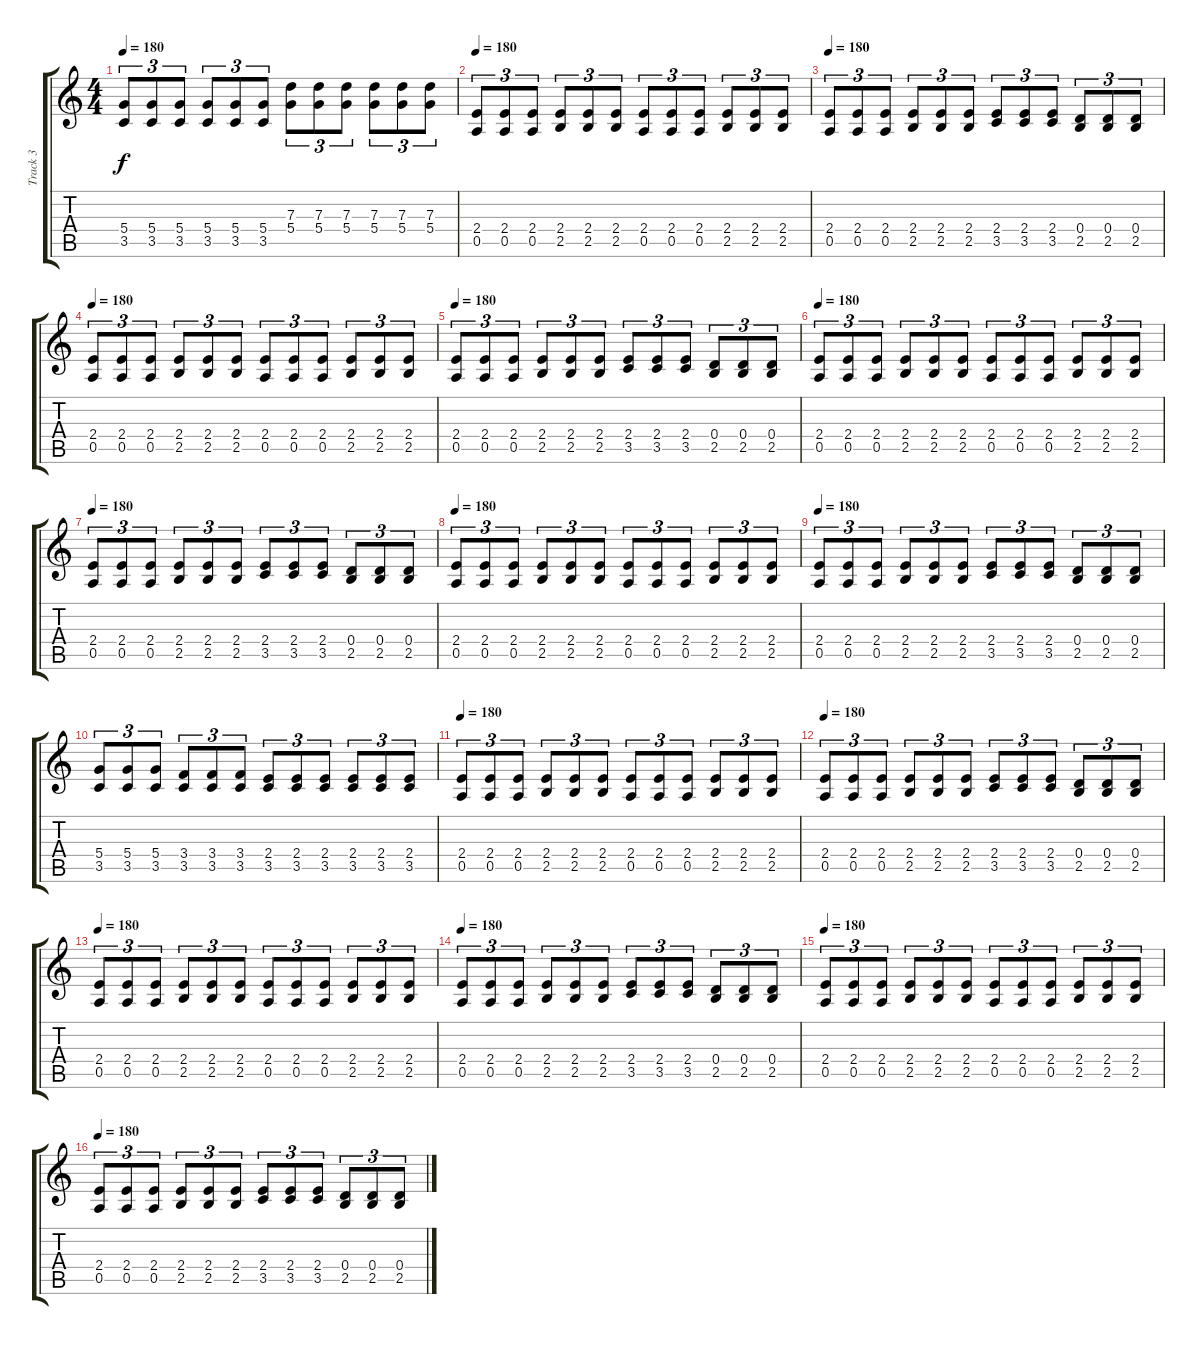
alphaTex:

\track ("Track 3" "Track 3") {instrument overdrivenguitar}
\staff {score tabs}
\tuning (E4 B3 G3 D3 A2 E2) {hide}
\ts (4 4)
\tempo 180
\clef g2
\ks c
(5.4 3.5).8{tu (3 2) dy f} (5.4 3.5).8{tu (3 2)} (5.4 3.5).8{tu (3 2)} (5.4 3.5).8{tu (3 2)} (5.4 3.5).8{tu (3 2)} (5.4 3.5).8{tu (3 2)} (7.3 5.4).8{tu (3 2)} (7.3 5.4).8{tu (3 2)} (7.3 5.4).8{tu (3 2)} (7.3 5.4).8{tu (3 2)} (7.3 5.4).8{tu (3 2)} (7.3 5.4).8{tu (3 2)} |
\tempo 180
(2.4 0.5).8{tu (3 2)} (2.4 0.5).8{tu (3 2)} (2.4 0.5).8{tu (3 2)} (2.4 2.5).8{tu (3 2)} (2.4 2.5).8{tu (3 2)} (2.4 2.5).8{tu (3 2)} (2.4 0.5).8{tu (3 2)} (2.4 0.5).8{tu (3 2)} (2.4 0.5).8{tu (3 2)} (2.4 2.5).8{tu (3 2)} (2.4 2.5).8{tu (3 2)} (2.4 2.5).8{tu (3 2)} |
\tempo 180
(2.4 0.5).8{tu (3 2)} (2.4 0.5).8{tu (3 2)} (2.4 0.5).8{tu (3 2)} (2.4 2.5).8{tu (3 2)} (2.4 2.5).8{tu (3 2)} (2.4 2.5).8{tu (3 2)} (2.4 3.5).8{tu (3 2)} (2.4 3.5).8{tu (3 2)} (2.4 3.5).8{tu (3 2)} (0.4 2.5).8{tu (3 2)} (0.4 2.5).8{tu (3 2)} (0.4 2.5).8{tu (3 2)} |
\tempo 180
(2.4 0.5).8{tu (3 2)} (2.4 0.5).8{tu (3 2)} (2.4 0.5).8{tu (3 2)} (2.4 2.5).8{tu (3 2)} (2.4 2.5).8{tu (3 2)} (2.4 2.5).8{tu (3 2)} (2.4 0.5).8{tu (3 2)} (2.4 0.5).8{tu (3 2)} (2.4 0.5).8{tu (3 2)} (2.4 2.5).8{tu (3 2)} (2.4 2.5).8{tu (3 2)} (2.4 2.5).8{tu (3 2)} |
\tempo 180
(2.4 0.5).8{tu (3 2)} (2.4 0.5).8{tu (3 2)} (2.4 0.5).8{tu (3 2)} (2.4 2.5).8{tu (3 2)} (2.4 2.5).8{tu (3 2)} (2.4 2.5).8{tu (3 2)} (2.4 3.5).8{tu (3 2)} (2.4 3.5).8{tu (3 2)} (2.4 3.5).8{tu (3 2)} (0.4 2.5).8{tu (3 2)} (0.4 2.5).8{tu (3 2)} (0.4 2.5).8{tu (3 2)} |
\tempo 180
(2.4 0.5).8{tu (3 2)} (2.4 0.5).8{tu (3 2)} (2.4 0.5).8{tu (3 2)} (2.4 2.5).8{tu (3 2)} (2.4 2.5).8{tu (3 2)} (2.4 2.5).8{tu (3 2)} (2.4 0.5).8{tu (3 2)} (2.4 0.5).8{tu (3 2)} (2.4 0.5).8{tu (3 2)} (2.4 2.5).8{tu (3 2)} (2.4 2.5).8{tu (3 2)} (2.4 2.5).8{tu (3 2)} |
\tempo 180
(2.4 0.5).8{tu (3 2)} (2.4 0.5).8{tu (3 2)} (2.4 0.5).8{tu (3 2)} (2.4 2.5).8{tu (3 2)} (2.4 2.5).8{tu (3 2)} (2.4 2.5).8{tu (3 2)} (2.4 3.5).8{tu (3 2)} (2.4 3.5).8{tu (3 2)} (2.4 3.5).8{tu (3 2)} (0.4 2.5).8{tu (3 2)} (0.4 2.5).8{tu (3 2)} (0.4 2.5).8{tu (3 2)} |
\tempo 180
(2.4 0.5).8{tu (3 2)} (2.4 0.5).8{tu (3 2)} (2.4 0.5).8{tu (3 2)} (2.4 2.5).8{tu (3 2)} (2.4 2.5).8{tu (3 2)} (2.4 2.5).8{tu (3 2)} (2.4 0.5).8{tu (3 2)} (2.4 0.5).8{tu (3 2)} (2.4 0.5).8{tu (3 2)} (2.4 2.5).8{tu (3 2)} (2.4 2.5).8{tu (3 2)} (2.4 2.5).8{tu (3 2)} |
\tempo 180
(2.4 0.5).8{tu (3 2)} (2.4 0.5).8{tu (3 2)} (2.4 0.5).8{tu (3 2)} (2.4 2.5).8{tu (3 2)} (2.4 2.5).8{tu (3 2)} (2.4 2.5).8{tu (3 2)} (2.4 3.5).8{tu (3 2)} (2.4 3.5).8{tu (3 2)} (2.4 3.5).8{tu (3 2)} (0.4 2.5).8{tu (3 2)} (0.4 2.5).8{tu (3 2)} (0.4 2.5).8{tu (3 2)} |
(5.4 3.5).8{tu (3 2)} (5.4 3.5).8{tu (3 2)} (5.4 3.5).8{tu (3 2)} (3.4 3.5).8{tu (3 2)} (3.4 3.5).8{tu (3 2)} (3.4 3.5).8{tu (3 2)} (2.4 3.5).8{tu (3 2)} (2.4 3.5).8{tu (3 2)} (2.4 3.5).8{tu (3 2)} (2.4 3.5).8{tu (3 2)} (2.4 3.5).8{tu (3 2)} (2.4 3.5).8{tu (3 2)} |
\tempo 180
(2.4 0.5).8{tu (3 2)} (2.4 0.5).8{tu (3 2)} (2.4 0.5).8{tu (3 2)} (2.4 2.5).8{tu (3 2)} (2.4 2.5).8{tu (3 2)} (2.4 2.5).8{tu (3 2)} (2.4 0.5).8{tu (3 2)} (2.4 0.5).8{tu (3 2)} (2.4 0.5).8{tu (3 2)} (2.4 2.5).8{tu (3 2)} (2.4 2.5).8{tu (3 2)} (2.4 2.5).8{tu (3 2)} |
\tempo 180
(2.4 0.5).8{tu (3 2)} (2.4 0.5).8{tu (3 2)} (2.4 0.5).8{tu (3 2)} (2.4 2.5).8{tu (3 2)} (2.4 2.5).8{tu (3 2)} (2.4 2.5).8{tu (3 2)} (2.4 3.5).8{tu (3 2)} (2.4 3.5).8{tu (3 2)} (2.4 3.5).8{tu (3 2)} (0.4 2.5).8{tu (3 2)} (0.4 2.5).8{tu (3 2)} (0.4 2.5).8{tu (3 2)} |
\tempo 180
(2.4 0.5).8{tu (3 2)} (2.4 0.5).8{tu (3 2)} (2.4 0.5).8{tu (3 2)} (2.4 2.5).8{tu (3 2)} (2.4 2.5).8{tu (3 2)} (2.4 2.5).8{tu (3 2)} (2.4 0.5).8{tu (3 2)} (2.4 0.5).8{tu (3 2)} (2.4 0.5).8{tu (3 2)} (2.4 2.5).8{tu (3 2)} (2.4 2.5).8{tu (3 2)} (2.4 2.5).8{tu (3 2)} |
\tempo 180
(2.4 0.5).8{tu (3 2)} (2.4 0.5).8{tu (3 2)} (2.4 0.5).8{tu (3 2)} (2.4 2.5).8{tu (3 2)} (2.4 2.5).8{tu (3 2)} (2.4 2.5).8{tu (3 2)} (2.4 3.5).8{tu (3 2)} (2.4 3.5).8{tu (3 2)} (2.4 3.5).8{tu (3 2)} (0.4 2.5).8{tu (3 2)} (0.4 2.5).8{tu (3 2)} (0.4 2.5).8{tu (3 2)} |
\tempo 180
(2.4 0.5).8{tu (3 2)} (2.4 0.5).8{tu (3 2)} (2.4 0.5).8{tu (3 2)} (2.4 2.5).8{tu (3 2)} (2.4 2.5).8{tu (3 2)} (2.4 2.5).8{tu (3 2)} (2.4 0.5).8{tu (3 2)} (2.4 0.5).8{tu (3 2)} (2.4 0.5).8{tu (3 2)} (2.4 2.5).8{tu (3 2)} (2.4 2.5).8{tu (3 2)} (2.4 2.5).8{tu (3 2)} |
\tempo 180
(2.4 0.5).8{tu (3 2)} (2.4 0.5).8{tu (3 2)} (2.4 0.5).8{tu (3 2)} (2.4 2.5).8{tu (3 2)} (2.4 2.5).8{tu (3 2)} (2.4 2.5).8{tu (3 2)} (2.4 3.5).8{tu (3 2)} (2.4 3.5).8{tu (3 2)} (2.4 3.5).8{tu (3 2)} (0.4 2.5).8{tu (3 2)} (0.4 2.5).8{tu (3 2)} (0.4 2.5).8{tu (3 2)}
